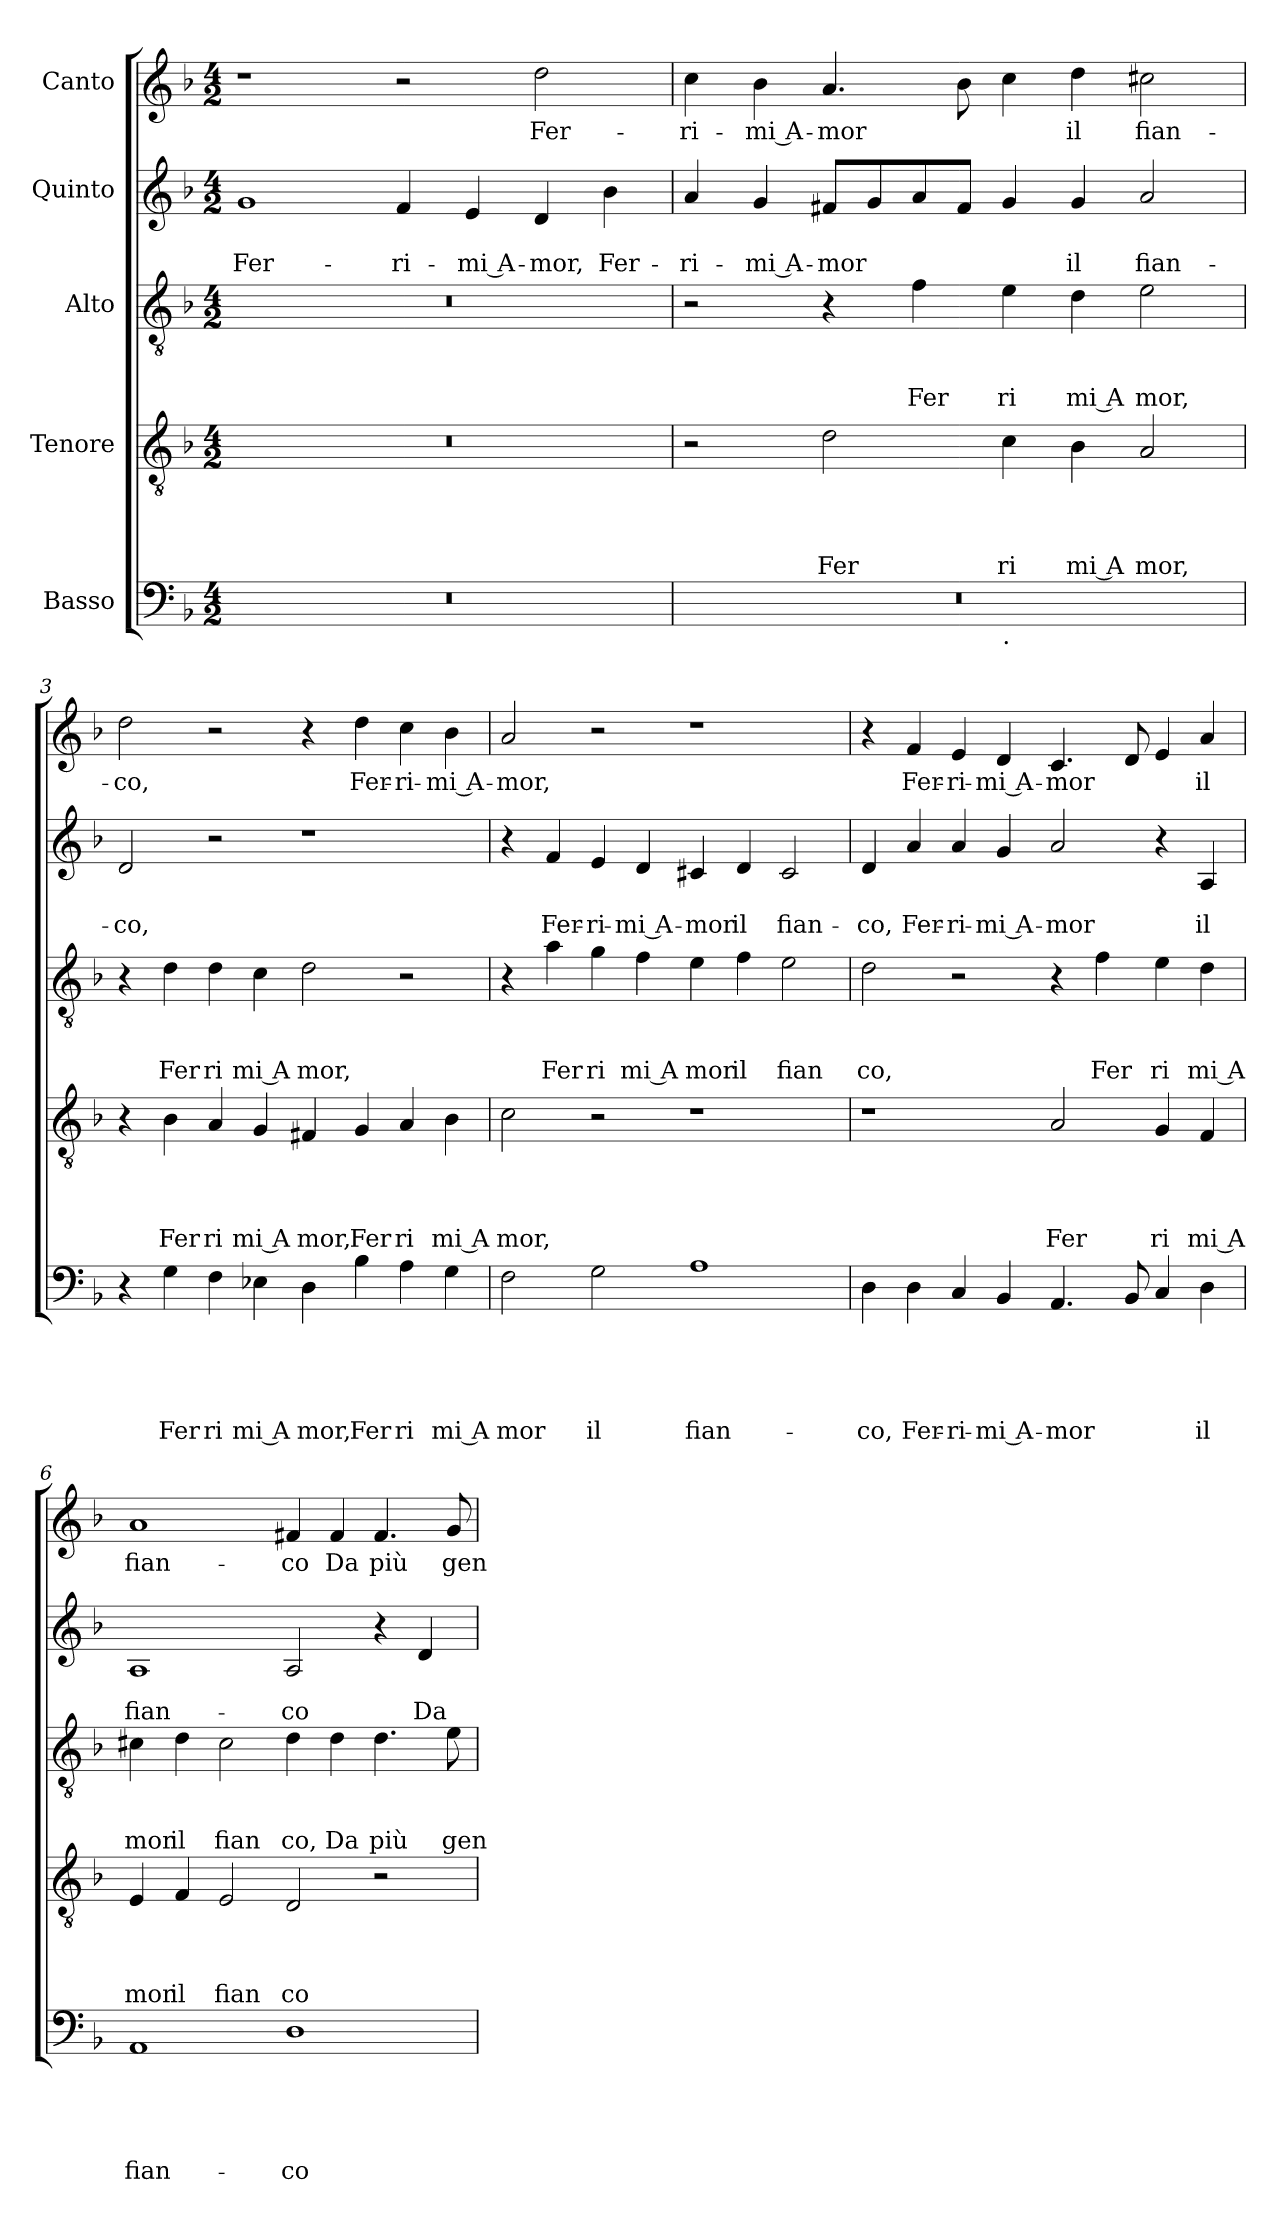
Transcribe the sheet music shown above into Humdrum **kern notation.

**kern	**text	**text	**text	**text	**text	**kern	**text	**text	**text	**text	**kern	**text	**text	**text	**kern	**text	**text	**kern	**text
*part5	*part5	*part5	*part5	*part5	*part5	*part4	*part4	*part4	*part4	*part4	*part3	*part3	*part3	*part3	*part2	*part2	*part2	*part1	*part1
*staff5	*staff5	*staff5	*staff5	*staff5	*staff5	*staff4	*staff4	*staff4	*staff4	*staff4	*staff3	*staff3	*staff3	*staff3	*staff2	*staff2	*staff2	*staff1	*staff1
*I"Basso	*	*	*	*	*	*I"Tenore	*	*	*	*	*I"Alto	*	*	*	*I"Quinto	*	*	*I"Canto	*
*clefF4	*	*	*	*	*	*clefGv2	*	*	*	*	*clefGv2	*	*	*	*clefG2	*	*	*clefG2	*
*k[b-]	*	*	*	*	*	*k[b-]	*	*	*	*	*k[b-]	*	*	*	*k[b-]	*	*	*k[b-]	*
*F:	*	*	*	*	*	*F:	*	*	*	*	*F:	*	*	*	*F:	*	*	*F:	*
*M4/2	*	*	*	*	*	*M4/2	*	*	*	*	*M4/2	*	*	*	*M4/2	*	*	*M4/2	*
=1	=1	=1	=1	=1	=1	=1	=1	=1	=1	=1	=1	=1	=1	=1	=1	=1	=1	=1	=1
!	!	!	!	!	!	!	!	!	!	!	!	!	!	!	!	!	!LO:LY:b	!	!
0r	.	.	.	.	.	0r	.	.	.	.	0r	.	.	.	1g	.	Fer-	1r	.
!	!	!	!	!	!	!	!	!	!	!	!	!	!	!	!	!	!LO:LY:b	!	!
.	.	.	.	.	.	.	.	.	.	.	.	.	.	.	4f/	.	-ri-	2r	.
!	!	!	!	!	!	!	!	!	!	!	!	!	!	!	!	!	!LO:LY:b:rj	!	!
.	.	.	.	.	.	.	.	.	.	.	.	.	.	.	4e/	.	-mi A-	.	.
!	!	!	!	!	!	!	!	!	!	!	!	!	!	!	!	!	!LO:LY:b	!	!LO:LY:b
.	.	.	.	.	.	.	.	.	.	.	.	.	.	.	4d/	.	-mor,	2dd\	Fer-
!	!	!	!	!	!	!	!	!	!	!	!	!	!	!	!	!	!LO:LY:b	!	!
.	.	.	.	.	.	.	.	.	.	.	.	.	.	.	4b-\	.	Fer-	.	.
=2	=2	=2	=2	=2	=2	=2	=2	=2	=2	=2	=2	=2	=2	=2	=2	=2	=2	=2	=2
!	!	!	!	!	!	!	!	!	!	!	!	!	!	!	!	!	!LO:LY:b	!	!LO:LY:b
*^	*	*	*	*	*	*	*	*	*	*	*	*	*	*	*	*	*	*	*
0r	1ryy	.	.	.	.	.	2r	.	.	.	.	2r	.	.	.	4a/	.	-ri-	4cc\	-ri-
!	!	!	!	!	!	!	!	!	!	!	!	!	!	!	!	!	!	!LO:LY:b:rj	!	!LO:LY:b:rj
.	.	.	.	.	.	.	.	.	.	.	.	.	.	.	.	4g/	.	-mi A-	4b-\	-mi A-
!	!	!	!	!	!	!	!	!	!	!	!LO:LY:b	!	!	!	!	!	!	!LO:LY:b	!	!LO:LY:b
.	.	.	.	.	.	.	2d\	.	.	.	Fer	4r	.	.	.	8f#X/L	.	-mor	4.a/	-mor
.	.	.	.	.	.	.	.	.	.	.	.	.	.	.	.	8g/	.	.	.	.
!	!	!	!	!	!	!	!	!	!	!	!	!	!	!	!LO:LY:b	!	!	!	!	!
.	.	.	.	.	.	.	.	.	.	.	.	4f\	.	.	Fer	8a/	.	.	.	.
.	.	.	.	.	.	.	.	.	.	.	.	.	.	.	.	8f#/J	.	.	8b-\	.
!	!LO:TX:b:t=.	!	!	!	!	!	!	!	!	!	!	!	!	!	!	!	!	!	!	!
!	!	!	!	!	!	!	!	!	!	!	!LO:LY:b	!	!	!	!LO:LY:b	!	!	!	!	!
.	1ryy	.	.	.	.	.	4c\	.	.	.	ri	4e\	.	.	ri	4g/	.	.	4cc\	.
!	!	!	!	!	!	!	!	!	!	!	!LO:LY:b:rj	!	!	!	!LO:LY:b:rj	!	!	!LO:LY:b	!	!LO:LY:b
.	.	.	.	.	.	.	4B-\	.	.	.	mi A	4d\	.	.	mi A	4g/	.	il	4dd\	il
!	!	!	!	!	!	!	!	!	!	!	!LO:LY:b	!	!	!	!LO:LY:b	!	!	!LO:LY:b	!	!LO:LY:b
.	.	.	.	.	.	.	2A/	.	.	.	mor,	2e\	.	.	mor,	2a/	.	fian-	2cc#X\	fian-
=3	=3	=3	=3	=3	=3	=3	=3	=3	=3	=3	=3	=3	=3	=3	=3	=3	=3	=3	=3	=3
!	!	!	!	!	!	!	!	!	!	!	!	!	!	!	!	!	!	!LO:LY:b	!	!LO:LY:b
*v	*v	*	*	*	*	*	*	*	*	*	*	*	*	*	*	*	*	*	*	*
4r	.	.	.	.	.	4r	.	.	.	.	4r	.	.	.	2d/	.	-co,	2dd\	-co,
!	!	!	!	!	!LO:LY:b	!	!	!	!	!LO:LY:b	!	!	!	!LO:LY:b	!	!	!	!	!
4G\	.	.	.	.	Fer	4B-\	.	.	.	Fer	4d\	.	.	Fer	.	.	.	.	.
!	!	!	!	!	!LO:LY:b	!	!	!	!	!LO:LY:b	!	!	!	!LO:LY:b	!	!	!	!	!
4F\	.	.	.	.	ri	4A/	.	.	.	ri	4d\	.	.	ri	2r	.	.	2r	.
!	!	!	!	!	!LO:LY:b:rj	!	!	!	!	!LO:LY:b:rj	!	!	!	!LO:LY:b:rj	!	!	!	!	!
4E-X\	.	.	.	.	mi A	4G/	.	.	.	mi A	4c\	.	.	mi A	.	.	.	.	.
!	!	!	!	!	!LO:LY:b	!	!	!	!	!LO:LY:b	!	!	!	!LO:LY:b	!	!	!	!	!
4D\	.	.	.	.	mor,	4F#X/	.	.	.	mor,	2d\	.	.	mor,	1r	.	.	4r	.
!	!	!	!	!	!LO:LY:b	!	!	!	!	!LO:LY:b	!	!	!	!	!	!	!	!	!LO:LY:b
4B-\	.	.	.	.	Fer	4G/	.	.	.	Fer	.	.	.	.	.	.	.	4dd\	Fer-
!	!	!	!	!	!LO:LY:b	!	!	!	!	!LO:LY:b	!	!	!	!	!	!	!	!	!LO:LY:b
4A\	.	.	.	.	ri	4A/	.	.	.	ri	2r	.	.	.	.	.	.	4cc\	-ri-
!	!	!	!	!	!LO:LY:b:rj	!	!	!	!	!LO:LY:b:rj	!	!	!	!	!	!	!	!	!LO:LY:b:rj
4G\	.	.	.	.	mi A	4B-\	.	.	.	mi A	.	.	.	.	.	.	.	4b-\	-mi A-
!!LO:LB:g=z
=4	=4	=4	=4	=4	=4	=4	=4	=4	=4	=4	=4	=4	=4	=4	=4	=4	=4	=4	=4
!	!	!	!	!	!LO:LY:b	!	!	!	!	!LO:LY:b	!	!	!	!	!	!	!	!	!LO:LY:b
2F\	.	.	.	.	mor	2c\	.	.	.	mor,	4r	.	.	.	4r	.	.	2a/	-mor,
!	!	!	!	!	!	!	!	!	!	!	!	!	!	!LO:LY:b	!	!	!LO:LY:b	!	!
.	.	.	.	.	.	.	.	.	.	.	4a\	.	.	Fer	4f/	.	Fer-	.	.
!	!	!	!	!	!LO:LY:b	!	!	!	!	!	!	!	!	!LO:LY:b	!	!	!LO:LY:b	!	!
2G\	.	.	.	.	il	2r	.	.	.	.	4g\	.	.	ri	4e/	.	-ri-	2r	.
!	!	!	!	!	!	!	!	!	!	!	!	!	!	!LO:LY:b:rj	!	!	!LO:LY:b:rj	!	!
.	.	.	.	.	.	.	.	.	.	.	4f\	.	.	mi A	4d/	.	-mi A-	.	.
!	!	!	!	!	!LO:LY:b	!	!	!	!	!	!	!	!	!LO:LY:b	!	!	!LO:LY:b	!	!
1A	.	.	.	.	fian-	1r	.	.	.	.	4e\	.	.	mor	4c#X/	.	-mor	1r	.
!	!	!	!	!	!	!	!	!	!	!	!	!	!	!LO:LY:b	!	!	!LO:LY:b	!	!
.	.	.	.	.	.	.	.	.	.	.	4f\	.	.	il	4d/	.	il	.	.
!	!	!	!	!	!	!	!	!	!	!	!	!	!	!LO:LY:b	!	!	!LO:LY:b	!	!
.	.	.	.	.	.	.	.	.	.	.	2e\	.	.	fian	2c#/	.	fian-	.	.
=5	=5	=5	=5	=5	=5	=5	=5	=5	=5	=5	=5	=5	=5	=5	=5	=5	=5	=5	=5
!	!	!	!	!	!LO:LY:b	!	!	!	!	!	!	!	!	!LO:LY:b	!	!	!LO:LY:b	!	!
4D\	.	.	.	.	-co,	1r	.	.	.	.	2d\	.	.	co,	4d/	.	-co,	4r	.
!	!	!	!	!	!LO:LY:b	!	!	!	!	!	!	!	!	!	!	!	!LO:LY:b	!	!LO:LY:b
4D\	.	.	.	.	Fer-	.	.	.	.	.	.	.	.	.	4a/	.	Fer-	4f/	Fer-
!	!	!	!	!	!LO:LY:b	!	!	!	!	!	!	!	!	!	!	!	!LO:LY:b	!	!LO:LY:b
4C/	.	.	.	.	-ri-	.	.	.	.	.	2r	.	.	.	4a/	.	-ri-	4e/	-ri-
!	!	!	!	!	!LO:LY:b:rj	!	!	!	!	!	!	!	!	!	!	!	!LO:LY:b:rj	!	!LO:LY:b:rj
4BB-/	.	.	.	.	-mi A-	.	.	.	.	.	.	.	.	.	4g/	.	-mi A-	4d/	-mi A-
!	!	!	!	!	!LO:LY:b	!	!	!	!	!LO:LY:b	!	!	!	!	!	!	!LO:LY:b	!	!LO:LY:b
4.AA/	.	.	.	.	-mor	2A/	.	.	.	Fer	4r	.	.	.	2a/	.	-mor	4.c/	-mor
!	!	!	!	!	!	!	!	!	!	!	!	!	!	!LO:LY:b	!	!	!	!	!
.	.	.	.	.	.	.	.	.	.	.	4f\	.	.	Fer	.	.	.	.	.
8BB-/	.	.	.	.	.	.	.	.	.	.	.	.	.	.	.	.	.	8d/	.
!	!	!	!	!	!	!	!	!	!	!LO:LY:b	!	!	!	!LO:LY:b	!	!	!	!	!
4C/	.	.	.	.	.	4G/	.	.	.	ri	4e\	.	.	ri	4r	.	.	4e/	.
!	!	!	!	!	!LO:LY:b	!	!	!	!	!LO:LY:b:rj	!	!	!	!LO:LY:b:rj	!	!	!LO:LY:b	!	!LO:LY:b
4D\	.	.	.	.	il	4F/	.	.	.	mi A	4d\	.	.	mi A	4A/	.	il	4a/	il
=6	=6	=6	=6	=6	=6	=6	=6	=6	=6	=6	=6	=6	=6	=6	=6	=6	=6	=6	=6
!	!	!	!	!	!LO:LY:b	!	!	!	!	!LO:LY:b	!	!	!	!LO:LY:b	!	!	!LO:LY:b	!	!LO:LY:b
1AA	.	.	.	.	fian-	4E/	.	.	.	mor	4c#X\	.	.	mor	1A	.	fian-	1a	fian-
!	!	!	!	!	!	!	!	!	!	!LO:LY:b	!	!	!	!LO:LY:b	!	!	!	!	!
.	.	.	.	.	.	4F/	.	.	.	il	4d\	.	.	il	.	.	.	.	.
!	!	!	!	!	!	!	!	!	!	!LO:LY:b	!	!	!	!LO:LY:b	!	!	!	!	!
.	.	.	.	.	.	2E/	.	.	.	fian	2c#\	.	.	fian	.	.	.	.	.
!	!	!	!	!	!LO:LY:b	!	!	!	!	!LO:LY:b	!	!	!	!LO:LY:b	!	!	!LO:LY:b	!	!LO:LY:b
1D	.	.	.	.	-co	2D/	.	.	.	co	4d\	.	.	co,	2A/	.	-co	4f#X/	-co
!	!	!	!	!	!	!	!	!	!	!	!	!	!	!LO:LY:b	!	!	!	!	!LO:LY:b
.	.	.	.	.	.	.	.	.	.	.	4d\	.	.	Da	.	.	.	4f#/	Da
!	!	!	!	!	!	!	!	!	!	!	!	!	!	!LO:LY:b	!	!	!	!	!LO:LY:b
.	.	.	.	.	.	2r	.	.	.	.	4.d\	.	.	più	4r	.	.	4.f#/	più
!	!	!	!	!	!	!	!	!	!	!	!	!	!	!	!	!	!LO:LY:b	!	!
.	.	.	.	.	.	.	.	.	.	.	.	.	.	.	4d/	.	Da	.	.
!	!	!	!	!	!	!	!	!	!	!	!	!	!	!LO:LY:b	!	!	!	!	!LO:LY:b
.	.	.	.	.	.	.	.	.	.	.	8e\	.	.	gen	.	.	.	8g/	gen-
=	=	=	=	=	=	=	=	=	=	=	=	=	=	=	=	=	=	=	=
*-	*-	*-	*-	*-	*-	*-	*-	*-	*-	*-	*-	*-	*-	*-	*-	*-	*-	*-	*-
